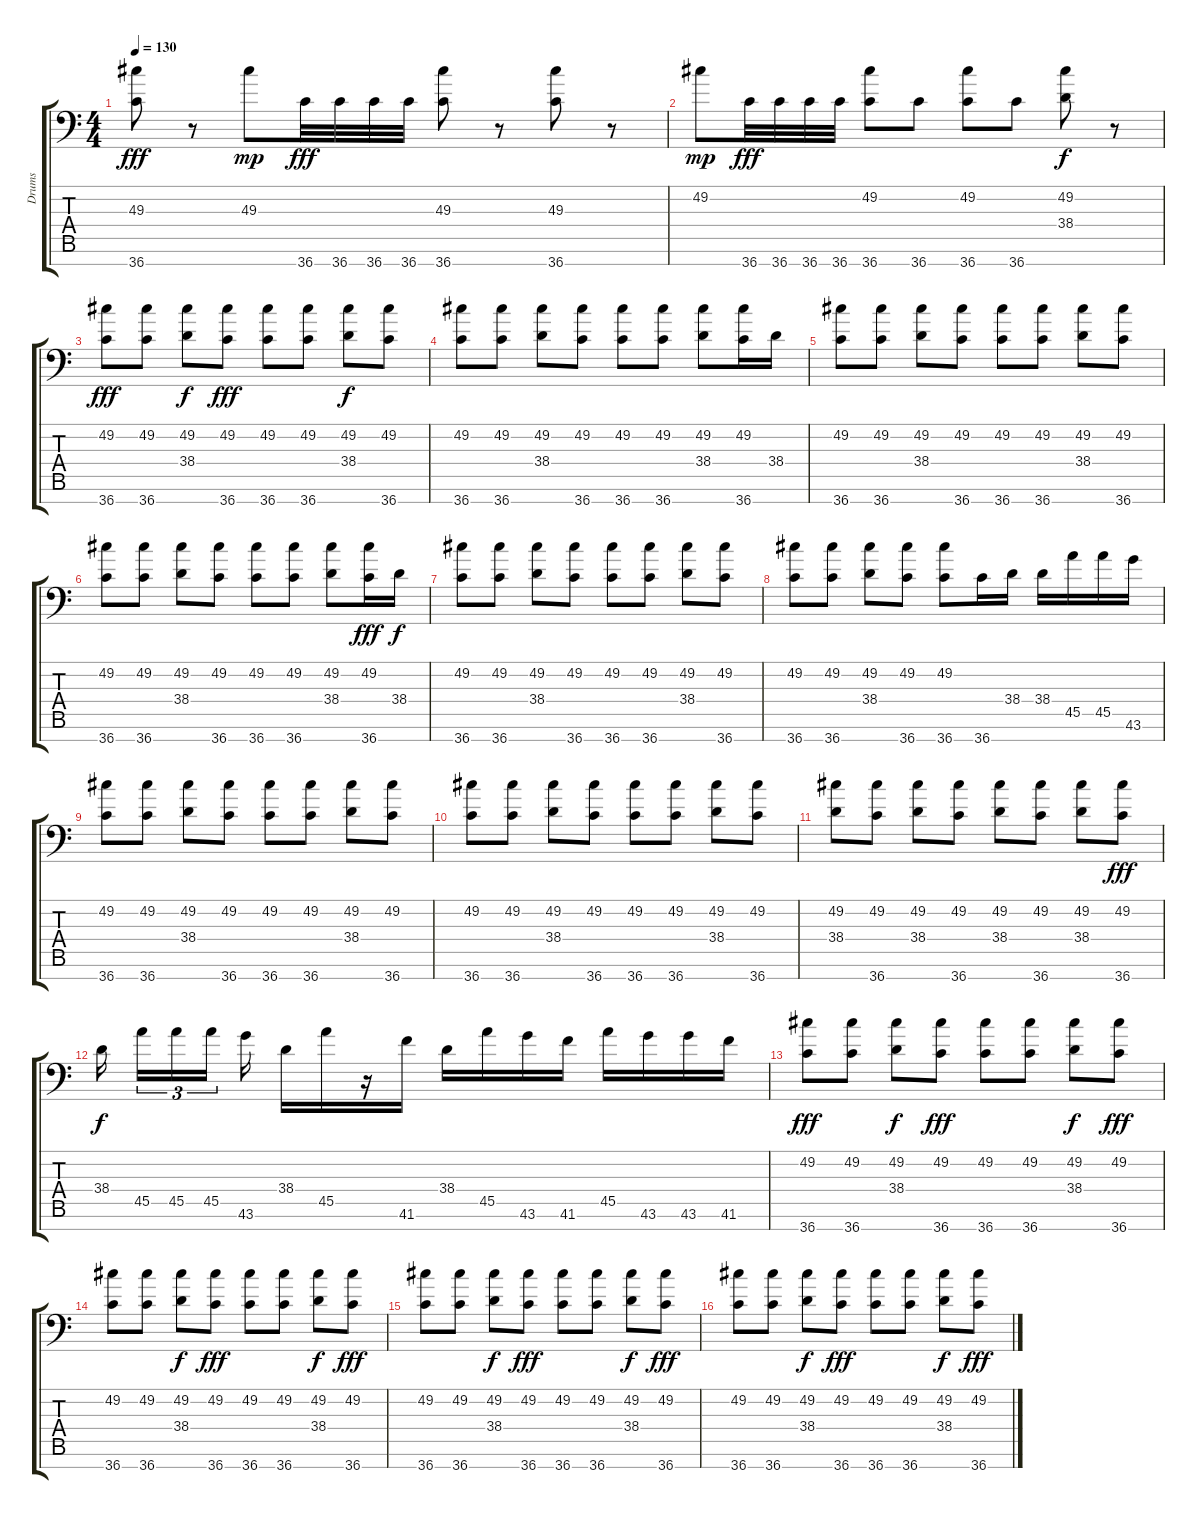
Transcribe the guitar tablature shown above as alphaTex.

\track ("Drums" "Drums") {instrument acousticgrandpiano}
\staff {score tabs}
\tuning (C-1 C-1 C-1 C-1 C-1 C-1 C-1) {hide}
\ts (4 4)
\tempo 130
\clef f4
\ks c
(49.3 36.7).8{dy fff} r.8 49.3.8{dy mp} 36.7.32{dy fff} 36.7.32 36.7.32 36.7.32 (49.3 36.7).8 r.8 (49.3 36.7).8 r.8 |
49.2.8{dy mp} 36.7.32{dy fff} 36.7.32 36.7.32 36.7.32 (49.2 36.7).8 36.7.8 (49.2 36.7).8 36.7.8 (49.2 38.4).8{dy f} r.8 |
(49.2 36.7).8{dy fff} (49.2 36.7).8 (49.2 38.4).8{dy f} (49.2 36.7).8{dy fff} (49.2 36.7).8 (49.2 36.7).8 (49.2 38.4).8{dy f} (49.2 36.7).8 |
(49.2 36.7).8 (49.2 36.7).8 (49.2 38.4).8 (49.2 36.7).8 (49.2 36.7).8 (49.2 36.7).8 (49.2 38.4).8 (49.2 36.7).16 38.4.16 |
(49.2 36.7).8 (49.2 36.7).8 (49.2 38.4).8 (49.2 36.7).8 (49.2 36.7).8 (49.2 36.7).8 (49.2 38.4).8 (49.2 36.7).8 |
(49.2 36.7).8 (49.2 36.7).8 (49.2 38.4).8 (49.2 36.7).8 (49.2 36.7).8 (49.2 36.7).8 (49.2 38.4).8 (49.2 36.7).16{dy fff} 38.4.16{dy f} |
(49.2 36.7).8 (49.2 36.7).8 (49.2 38.4).8 (49.2 36.7).8 (49.2 36.7).8 (49.2 36.7).8 (49.2 38.4).8 (49.2 36.7).8 |
(49.2 36.7).8 (49.2 36.7).8 (49.2 38.4).8 (49.2 36.7).8 (49.2 36.7).8 36.7.16 38.4.16 38.4.16 45.5.16 45.5.16 43.6.16 |
(49.2 36.7).8 (49.2 36.7).8 (49.2 38.4).8 (49.2 36.7).8 (49.2 36.7).8 (49.2 36.7).8 (49.2 38.4).8 (49.2 36.7).8 |
(49.2 36.7).8 (49.2 36.7).8 (49.2 38.4).8 (49.2 36.7).8 (49.2 36.7).8 (49.2 36.7).8 (49.2 38.4).8 (49.2 36.7).8 |
(49.2 38.4).8 (49.2 36.7).8 (49.2 38.4).8 (49.2 36.7).8 (49.2 38.4).8 (49.2 36.7).8 (49.2 38.4).8 (49.2 36.7).8{dy fff} |
38.4.16{dy f} 45.5.16{tu (3 2)} 45.5.16{tu (3 2)} 45.5.16{tu (3 2)} 43.6.16 38.4.16 45.5.16 r.16 41.6.16 38.4.16 45.5.16 43.6.16 41.6.16 45.5.16 43.6.16 43.6.16 41.6.16 |
(49.2 36.7).8{dy fff} (49.2 36.7).8 (49.2 38.4).8{dy f} (49.2 36.7).8{dy fff} (49.2 36.7).8 (49.2 36.7).8 (49.2 38.4).8{dy f} (49.2 36.7).8{dy fff} |
(49.2 36.7).8 (49.2 36.7).8 (49.2 38.4).8{dy f} (49.2 36.7).8{dy fff} (49.2 36.7).8 (49.2 36.7).8 (49.2 38.4).8{dy f} (49.2 36.7).8{dy fff} |
(49.2 36.7).8 (49.2 36.7).8 (49.2 38.4).8{dy f} (49.2 36.7).8{dy fff} (49.2 36.7).8 (49.2 36.7).8 (49.2 38.4).8{dy f} (49.2 36.7).8{dy fff} |
(49.2 36.7).8 (49.2 36.7).8 (49.2 38.4).8{dy f} (49.2 36.7).8{dy fff} (49.2 36.7).8 (49.2 36.7).8 (49.2 38.4).8{dy f} (49.2 36.7).8{dy fff}
